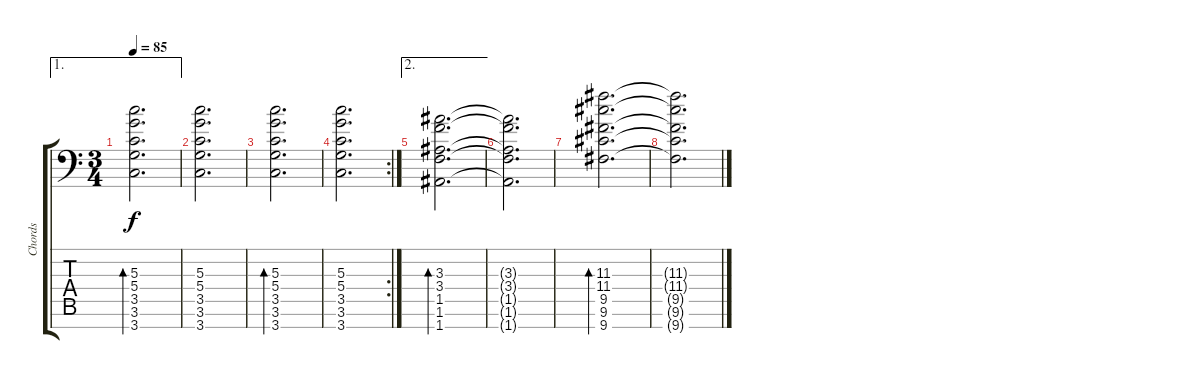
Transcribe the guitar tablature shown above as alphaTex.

\track ("Chords" "Chords") {instrument overdrivenguitar}
\staff {score tabs}
\tuning (E4 B3 G3 D3 A2 E2 A1) {hide}
\ae 1
\ts (3 4)
\tempo 85
\clef f4
\ks c
(5.3 5.4 3.5 3.6 3.7).2{d bd 240 dy f} |
(5.3 5.4 3.5 3.6 3.7).2{d} |
(5.3 5.4 3.5 3.6 3.7).2{d bd 240} |
\rc 2
(5.3 5.4 3.5 3.6 3.7).2{d} |
\ae 2
(3.3 3.4 1.5 1.6 1.7).2{d bd 240} |
(3.3{t} 3.4{t} 1.5{t} 1.6{t} 1.7{t}).2{d} |
(11.3 11.4 9.5 9.6 9.7).2{d bd 240} |
(11.3{t} 11.4{t} 9.5{t} 9.6{t} 9.7{t}).2{d}
